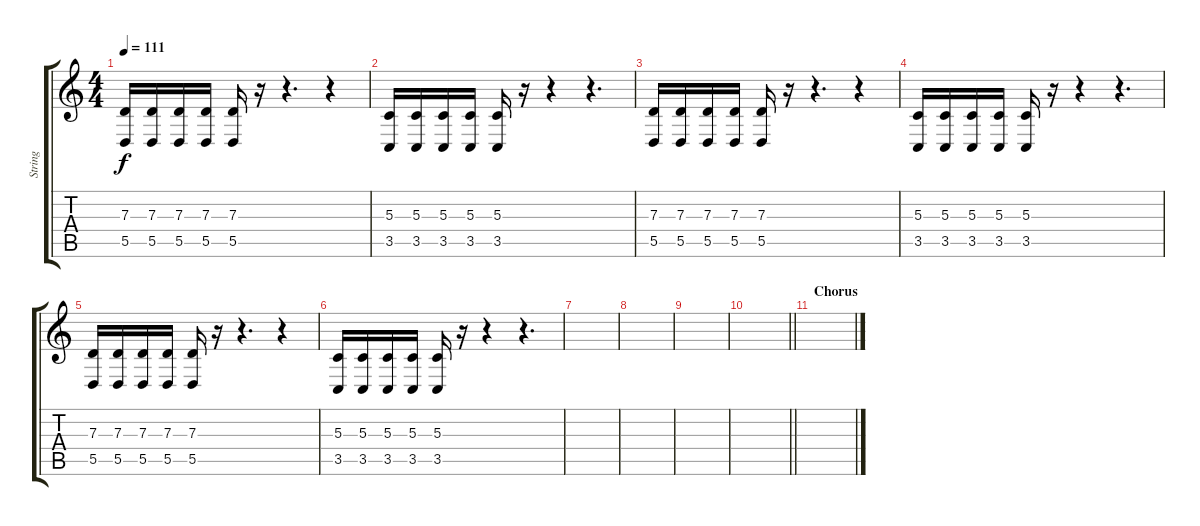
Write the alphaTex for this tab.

\track ("String" "String") {instrument stringensemble1}
\staff {score tabs}
\tuning (E4 B3 G3 D3 A2 D2) {hide}
\ts (4 4)
\tempo 111
\clef g2
\ks c
(7.3 5.5).16{dy f} (7.3 5.5).16 (7.3 5.5).16 (7.3 5.5).16 (7.3 5.5).16 r.16 r.4{d} r.4 |
(5.3 3.5).16 (5.3 3.5).16 (5.3 3.5).16 (5.3 3.5).16 (5.3 3.5).16 r.16 r.4 r.4{d} |
(7.3 5.5).16 (7.3 5.5).16 (7.3 5.5).16 (7.3 5.5).16 (7.3 5.5).16 r.16 r.4{d} r.4 |
(5.3 3.5).16 (5.3 3.5).16 (5.3 3.5).16 (5.3 3.5).16 (5.3 3.5).16 r.16 r.4 r.4{d} |
(7.3 5.5).16 (7.3 5.5).16 (7.3 5.5).16 (7.3 5.5).16 (7.3 5.5).16 r.16 r.4{d} r.4 |
(5.3 3.5).16 (5.3 3.5).16 (5.3 3.5).16 (5.3 3.5).16 (5.3 3.5).16 r.16 r.4 r.4{d} |
|
|
|
\barLineRight lightlight
|
\section ("" "Chorus")
